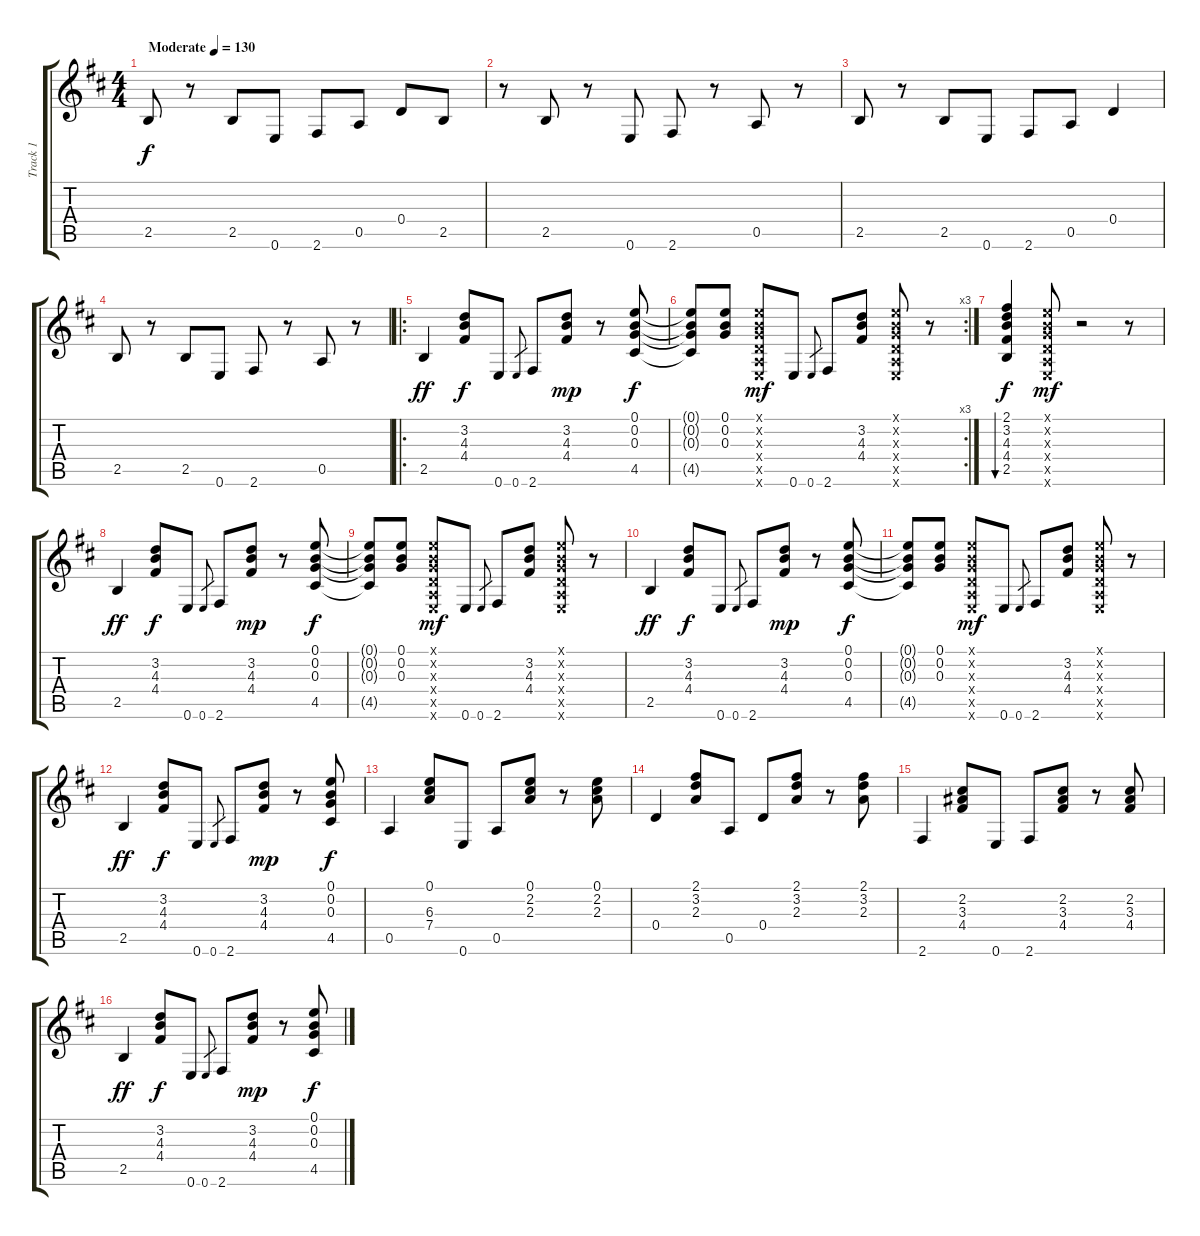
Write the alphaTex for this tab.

\track ("Track 1" "Track 1") {instrument acousticguitarnylon}
\staff {score tabs}
\tuning (E4 B3 G3 D3 A2 E2) {hide}
\ts (4 4)
\tempo (130 "Moderate")
\clef g2
\ks d
2.5.8{dy f instrument acousticguitarnylon} r.8 2.5.8 0.6.8 2.6.8 0.5.8 0.4.8 2.5.8 |
r.8 2.5.8 r.8 0.6.8 2.6.8 r.8 0.5.8 r.8 |
2.5.8 r.8 2.5.8 0.6.8 2.6.8 0.5.8 0.4.4 |
2.5.8 r.8 2.5.8 0.6.8 2.6.8 r.8 0.5.8 r.8 |
\ro
2.5.4{dy ff} (3.2 4.3 4.4).8{dy f} 0.6.8 0.6.8{gr} 2.6.8 (3.2 4.3 4.4).8{dy mp} r.8 (0.1 0.2 0.3 4.5).8{dy f} |
\rc 3
(0.1{t} 0.2{t} 0.3{t} 4.5{t}).8 (0.1 0.2 0.3).8 (0.1{x} 0.2{x} 0.3{x} 0.4{x} 0.5{x} 0.6{x}).8{dy mf} 0.6.8 0.6.8{gr} 2.6.8 (3.2 4.3 4.4).8 (0.1{x} 0.2{x} 0.3{x} 0.4{x} 0.5{x} 0.6{x}).8 r.8 |
(2.1 3.2 4.3 4.4 2.5).4{bu 480 dy f} (0.1{x} 0.2{x} 0.3{x} 0.4{x} 0.5{x} 0.6{x}).8{dy mf} r.2 r.8 |
2.5.4{dy ff} (3.2 4.3 4.4).8{dy f} 0.6.8 0.6.8{gr} 2.6.8 (3.2 4.3 4.4).8{dy mp} r.8 (0.1 0.2 0.3 4.5).8{dy f} |
(0.1{t} 0.2{t} 0.3{t} 4.5{t}).8 (0.1 0.2 0.3).8 (0.1{x} 0.2{x} 0.3{x} 0.4{x} 0.5{x} 0.6{x}).8{dy mf} 0.6.8 0.6.8{gr} 2.6.8 (3.2 4.3 4.4).8 (0.1{x} 0.2{x} 0.3{x} 0.4{x} 0.5{x} 0.6{x}).8 r.8 |
2.5.4{dy ff} (3.2 4.3 4.4).8{dy f} 0.6.8 0.6.8{gr} 2.6.8 (3.2 4.3 4.4).8{dy mp} r.8 (0.1 0.2 0.3 4.5).8{dy f} |
(0.1{t} 0.2{t} 0.3{t} 4.5{t}).8 (0.1 0.2 0.3).8 (0.1{x} 0.2{x} 0.3{x} 0.4{x} 0.5{x} 0.6{x}).8{dy mf} 0.6.8 0.6.8{gr} 2.6.8 (3.2 4.3 4.4).8 (0.1{x} 0.2{x} 0.3{x} 0.4{x} 0.5{x} 0.6{x}).8 r.8 |
2.5.4{dy ff} (3.2 4.3 4.4).8{dy f} 0.6.8 0.6.8{gr} 2.6.8 (3.2 4.3 4.4).8{dy mp} r.8 (0.1 0.2 0.3 4.5).8{dy f} |
0.5.4 (0.1 6.3 7.4).8 0.6.8 0.5.8 (0.1 2.2 2.3).8 r.8 (0.1 2.2 2.3).8 |
0.4.4 (2.1 3.2 2.3).8 0.5.8 0.4.8 (2.1 3.2 2.3).8 r.8 (2.1 3.2 2.3).8 |
2.6.4 (2.2 3.3 4.4).8 0.6.8 2.6.8 (2.2 3.3 4.4).8 r.8 (2.2 3.3 4.4).8 |
2.5.4{dy ff} (3.2 4.3 4.4).8{dy f} 0.6.8 0.6.8{gr} 2.6.8 (3.2 4.3 4.4).8{dy mp} r.8 (0.1 0.2 0.3 4.5).8{dy f}
